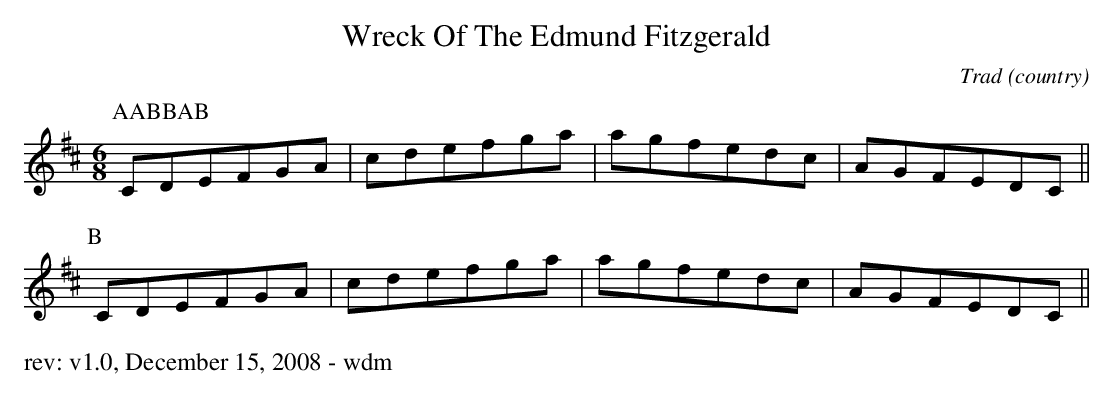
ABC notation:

X:1
T: Wreck Of The Edmund Fitzgerald
O: Trad (country)
M: 6/8
K: Dmaj
P: AABBAB
P:A
CDEFGA|cdefga|agfedc|AGFEDC||
P:B
CDEFGA|cdefga|agfedc|AGFEDC||
